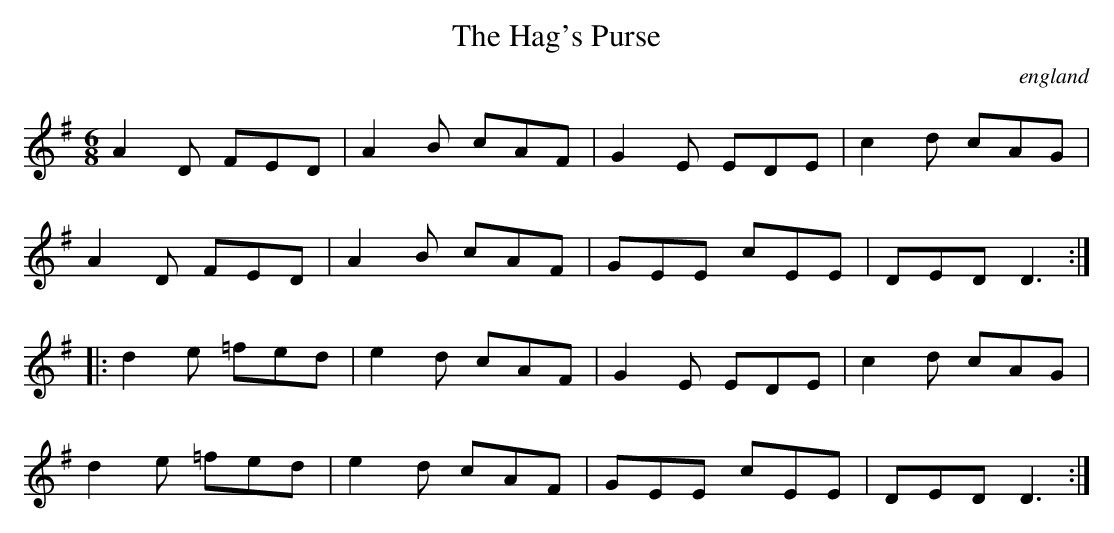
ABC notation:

X:1
T:Hag's Purse, The
O:england
M:6/8
L:1/8
K:Dmix
A2D FED|A2B cAF|G2E EDE|c2d cAG|
A2D FED|A2B cAF|GEE cEE|DED D3:|
|:d2e =fed|e2d cAF|G2E EDE|c2d cAG|
d2e =fed|e2d cAF|GEE cEE|DED D3:|
